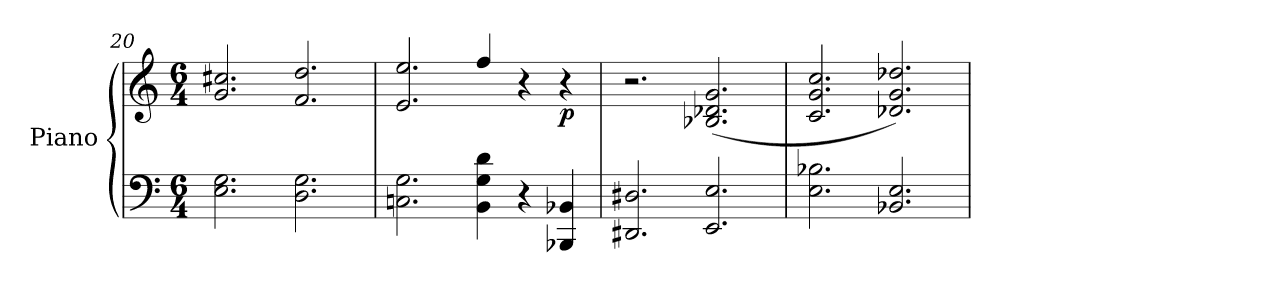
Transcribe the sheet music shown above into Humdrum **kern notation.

**kern	**kern	**dynam
*part1	*part1	*part1
*staff2	*staff1	*staff1/2
*I"Piano	*	*
*I'Pno.	*	*
*clefF4	*clefG2	*
*k[]	*k[]	*
*M6/4	*M6/4	*
=20	=20	=20
2.E\ 2.G\	2.g/ 2.cc#X/	.
2.D\ 2.G\	2.f/ 2.dd/	.
=21	=21	=21
2.Cn\ 2.G\	2.e/ 2.ee/	.
4BB\ 4G\ 4d\	4ff/	.
4r	4r	.
!	!	!LO:DY:b
4BBB-X/ 4BB-X/	4r	p
=22	=22	=22
2.DD#X/ 2.D#X/	2.r	.
2.EE/ 2.E/	(>2.B-X/ 2.d-X/ 2.g/	.
=23	=23	=23
2.E\ 2.B-X\	2.c/ 2.g/ 2.cc/	.
2.BB-X/ 2.E/	2.d-X/ 2.g/ 2.dd-X/)	.
=	=	=
*-	*-	*-
